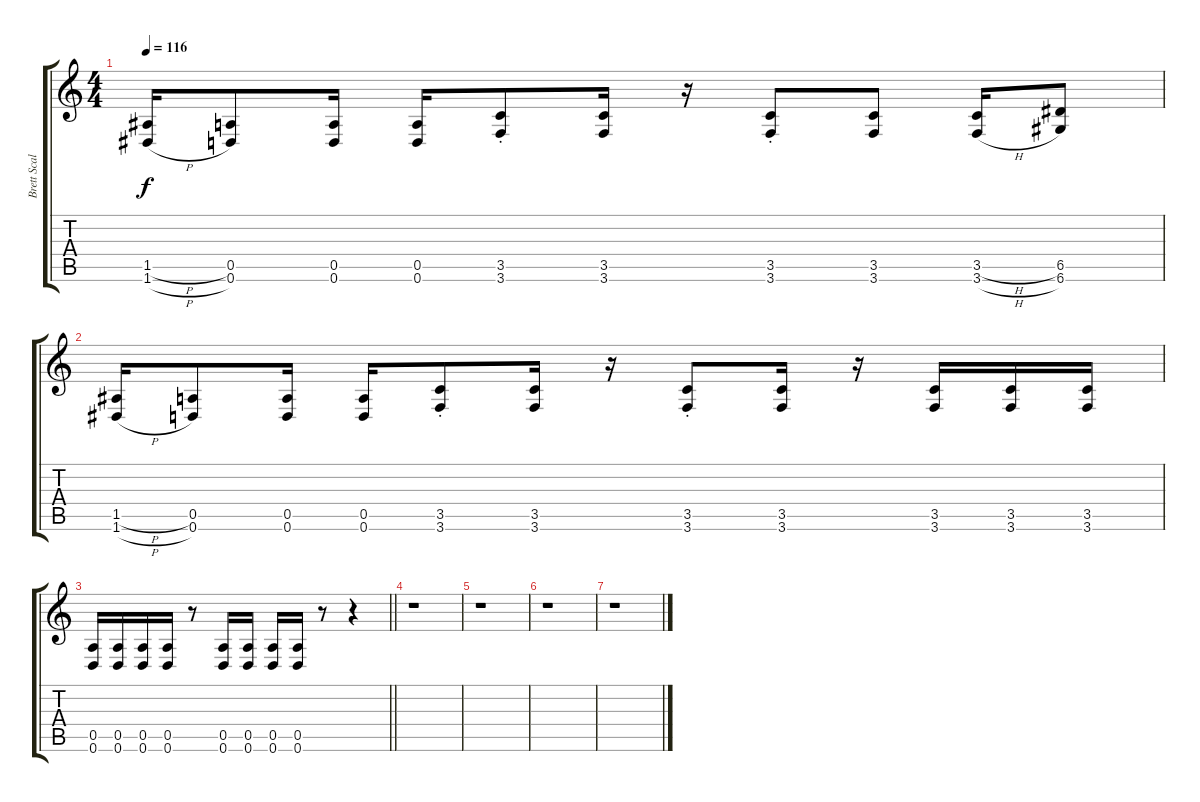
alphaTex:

\track ("Brett Scallions (Rhythm Guitar)" "Brett Scal") {instrument distortionguitar}
\staff {score tabs}
\tuning (E4 B3 G3 D3 A2 D2) {hide}
\ts (4 4)
\tempo 116
\clef g2
\ks c
(1.5{h} 1.6{h}).16{dy f} (0.5 0.6).8 (0.5 0.6).16 (0.5 0.6).16 (3.5{st} 3.6{st}).8 (3.5 3.6).16 r.16 (3.5{st} 3.6{st}).8 (3.5 3.6).8 (3.5{h} 3.6{h}).16 (6.5 6.6).8 |
(1.5{h} 1.6{h}).16 (0.5 0.6).8 (0.5 0.6).16 (0.5 0.6).16 (3.5{st} 3.6{st}).8 (3.5 3.6).16 r.16 (3.5{st} 3.6{st}).8 (3.5 3.6).16 r.16 (3.5 3.6).16 (3.5 3.6).16 (3.5 3.6).16 |
\barLineRight lightlight
(0.5 0.6).16 (0.5 0.6).16 (0.5 0.6).16 (0.5 0.6).16 r.8 (0.5 0.6).16 (0.5 0.6).16 (0.5 0.6).16 (0.5 0.6).16 r.8 r.4 |
r.1 |
r.1 |
r.1 |
r.1
